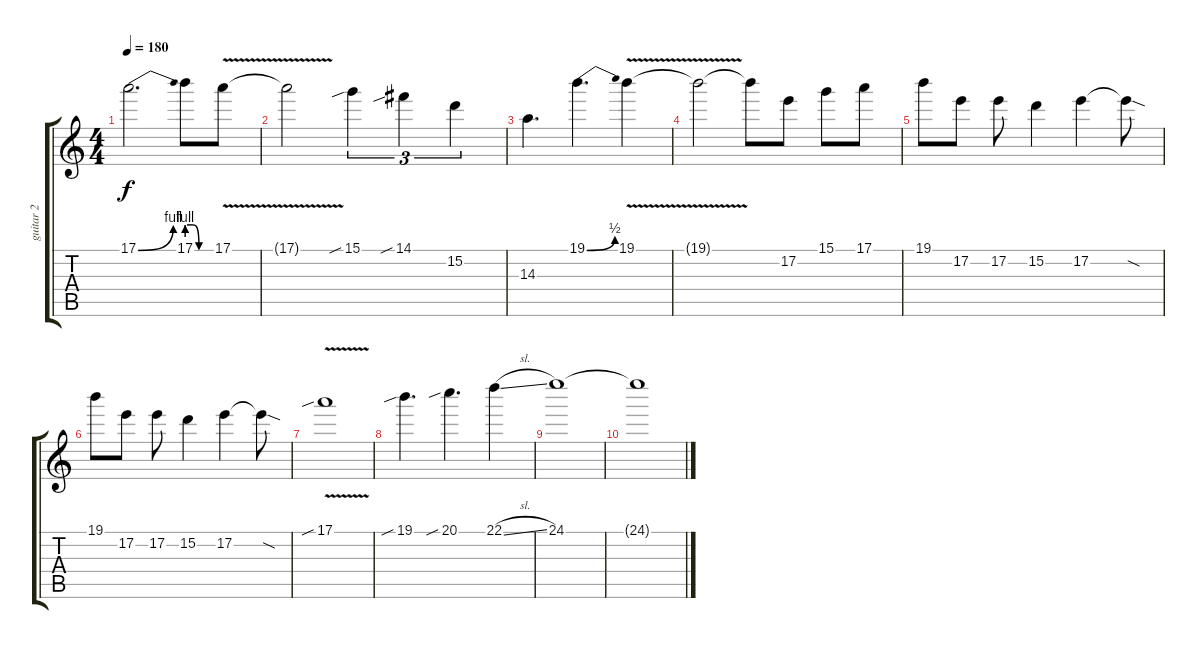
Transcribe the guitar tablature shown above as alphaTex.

\track ("guitar 2" "guitar 2") {instrument distortionguitar}
\staff {score tabs}
\tuning (E4 B3 G3 D3 A2 E2) {hide}
\ts (4 4)
\tempo 180
\clef g2
\ks c
17.1{be (bend 0 0 60 4)}.2{d dy f} 17.1{be (custom 0 4 15 4 30 0 60 0)}.8 17.1{v}.8 |
17.1{t}.2 15.1{sib}.4{tu (3 2)} 14.1{sib}.4{tu (3 2)} 15.2.4{tu (3 2)} |
14.3.4{d} 19.1{be (bend 0 0 60 2)}.4{d} 19.1{v}.4 |
19.1{t}.2 19.1{t}.8 17.2.8 15.1.8 17.1.8 |
19.1.8 17.2.8 17.2.8 15.2.4 17.2.4 17.2{sod t}.8 |
19.1.8 17.2.8 17.2.8 15.2.4 17.2.4 17.2{sod t}.8 |
17.1{v sib}.1 |
19.1{sib}.4{d} 20.1{sib}.4{d} 22.1{sl}.4 |
24.1.1 |
24.1{t}.1
